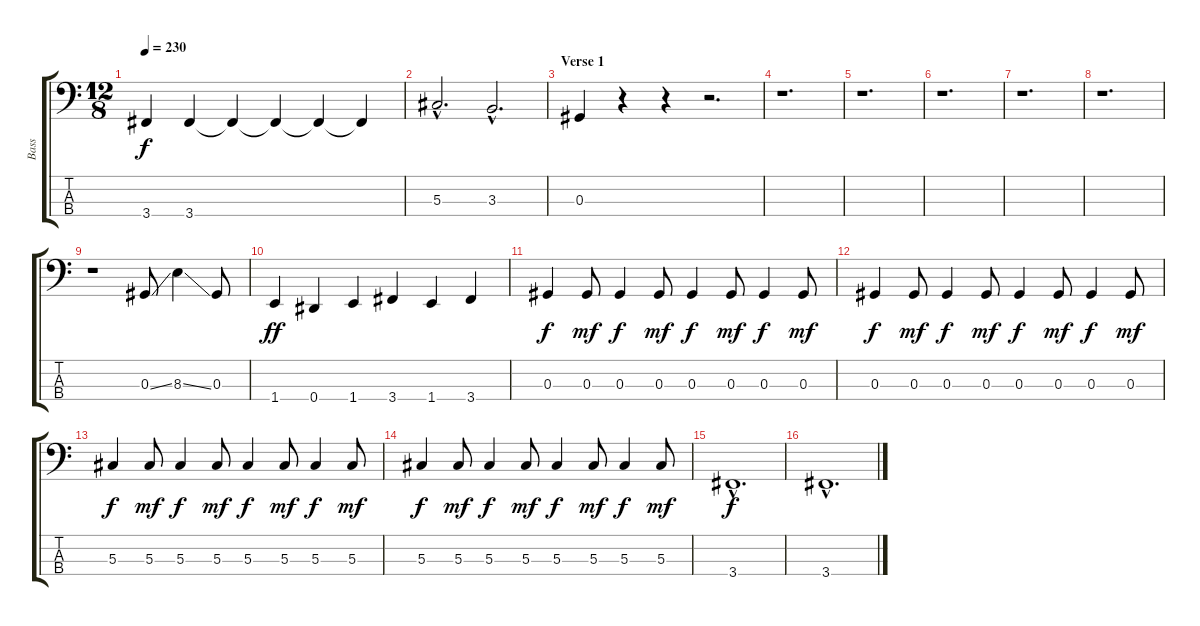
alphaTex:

\track ("Bass" "Bass") {instrument electricbasspick}
\staff {score tabs}
\tuning (Gb2 Db2 Ab1 Eb1) {hide}
\ts (12 8)
\tempo 230
\clef f4
\ks c
3.4.4{dy f} 3.4.4 3.4{t}.4 3.4{t}.4 3.4{t}.4 3.4{t}.4 |
5.3{hac}.2{d} 3.3{hac}.2{d} |
\section ("" "Verse 1")
0.3.4 r.4 r.4 r.2{d} |
r.1{d} |
r.1{d} |
r.1{d} |
r.1{d} |
r.1{d} |
r.1 0.3{ss}.8 8.3{ss}.4 0.3.8 |
1.4.4{dy ff} 0.4.4 1.4.4 3.4.4 1.4.4 3.4.4 |
0.3.4{dy f} 0.3.8{dy mf} 0.3.4{dy f} 0.3.8{dy mf} 0.3.4{dy f} 0.3.8{dy mf} 0.3.4{dy f} 0.3.8{dy mf} |
0.3.4{dy f} 0.3.8{dy mf} 0.3.4{dy f} 0.3.8{dy mf} 0.3.4{dy f} 0.3.8{dy mf} 0.3.4{dy f} 0.3.8{dy mf} |
5.3.4{dy f} 5.3.8{dy mf} 5.3.4{dy f} 5.3.8{dy mf} 5.3.4{dy f} 5.3.8{dy mf} 5.3.4{dy f} 5.3.8{dy mf} |
5.3.4{dy f} 5.3.8{dy mf} 5.3.4{dy f} 5.3.8{dy mf} 5.3.4{dy f} 5.3.8{dy mf} 5.3.4{dy f} 5.3.8{dy mf} |
3.4{hac}.1{d dy f} |
3.4{hac}.1{d}
